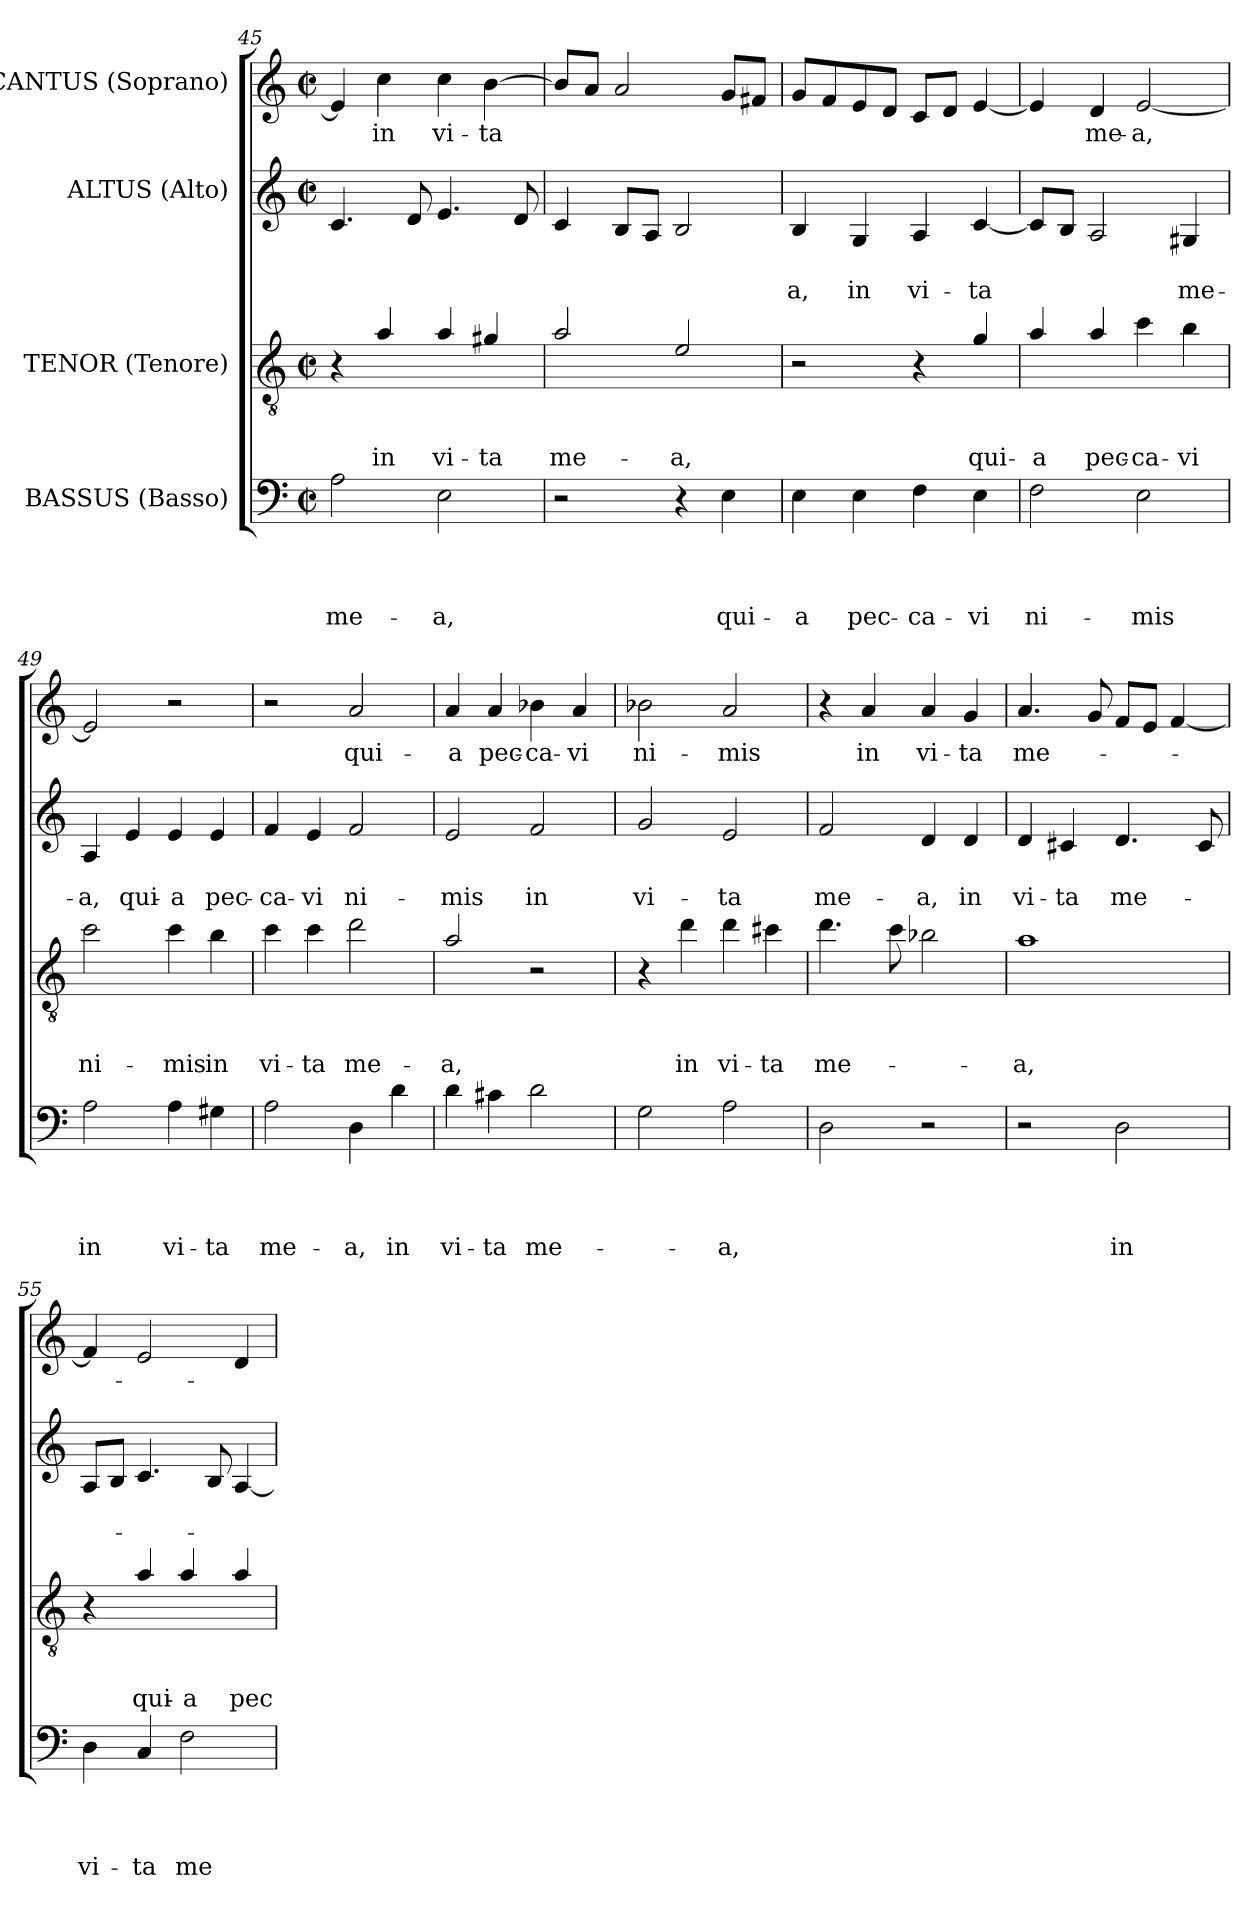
**kern	**text	**text	**text	**text	**kern	**text	**text	**text	**kern	**text	**text	**kern	**text
*part4	*part4	*part4	*part4	*part4	*part3	*part3	*part3	*part3	*part2	*part2	*part2	*part1	*part1
*staff4	*staff4	*staff4	*staff4	*staff4	*staff3	*staff3	*staff3	*staff3	*staff2	*staff2	*staff2	*staff1	*staff1
*I"BASSUS (Basso)	*	*	*	*	*I"TENOR (Tenore)	*	*	*	*I"ALTUS (Alto)	*	*	*I"CANTUS (Soprano)	*
*clefF4	*	*	*	*	*clefGv2	*	*	*	*clefG2	*	*	*clefG2	*
*	*	*	*	*	*ITrd8c14	*	*	*	*	*	*	*	*
*k[]	*	*	*	*	*k[]	*	*	*	*k[]	*	*	*k[]	*
*C:	*	*	*	*	*C:	*	*	*	*C:	*	*	*C:	*
*M2/2	*	*	*	*	*M2/2	*	*	*	*M2/2	*	*	*M2/2	*
*met(c|)	*	*	*	*	*met(c|)	*	*	*	*met(c|)	*	*	*met(c|)	*
=45	=45	=45	=45	=45	=45	=45	=45	=45	=45	=45	=45	=45	=45
!	!	!	!	!LO:LY:b	!	!	!	!	!	!	!	!	!
2A\	.	.	.	me-	4r	.	.	.	4.c/	.	.	4e/]	.
!	!	!	!	!	!	!	!	!LO:LY:b	!	!	!	!	!LO:LY:b
.	.	.	.	.	4A/	.	.	in	.	.	.	4cc\	in
.	.	.	.	.	.	.	.	.	8d/	.	.	.	.
!	!	!	!	!LO:LY:b	!	!	!	!LO:LY:b	!	!	!	!	!LO:LY:b
2E\	.	.	.	-a,	4A/	.	.	vi-	4.e/	.	.	4cc\	vi-
!	!	!	!	!	!	!	!	!LO:LY:b	!	!	!	!	!LO:LY:b
.	.	.	.	.	4G#/	.	.	-ta	.	.	.	[4b\	-ta
.	.	.	.	.	.	.	.	.	8d/	.	.	.	.
=46	=46	=46	=46	=46	=46	=46	=46	=46	=46	=46	=46	=46	=46
!	!	!	!	!	!	!	!	!LO:LY:b	!	!	!	!	!
2r	.	.	.	.	2A/	.	.	me-	4c/	.	.	8b/L]	.
.	.	.	.	.	.	.	.	.	.	.	.	8a/J	.
.	.	.	.	.	.	.	.	.	8B/L	.	.	2a/	.
.	.	.	.	.	.	.	.	.	8A/J	.	.	.	.
!	!	!	!	!	!	!	!	!LO:LY:b	!	!	!	!	!
4r	.	.	.	.	2E/	.	.	-a,	2B/	.	.	.	.
!	!	!	!	!LO:LY:b	!	!	!	!	!	!	!	!	!
4E\	.	.	.	qui-	.	.	.	.	.	.	.	8g/L	.
.	.	.	.	.	.	.	.	.	.	.	.	8f#/J	.
!!LO:LB:g=z
=47	=47	=47	=47	=47	=47	=47	=47	=47	=47	=47	=47	=47	=47
!	!	!	!	!LO:LY:b	!	!	!	!	!	!	!LO:LY:b	!	!
4E\	.	.	.	-a	2r	.	.	.	4B/	.	-a,	8g/L	.
.	.	.	.	.	.	.	.	.	.	.	.	8f/	.
!	!	!	!	!LO:LY:b	!	!	!	!	!	!	!LO:LY:b	!	!
4E\	.	.	.	pec-	.	.	.	.	4G/	.	in	8e/	.
.	.	.	.	.	.	.	.	.	.	.	.	8d/J	.
!	!	!	!	!LO:LY:b	!	!	!	!	!	!	!LO:LY:b	!	!
4F\	.	.	.	-ca-	4r	.	.	.	4A/	.	vi-	8c/L	.
.	.	.	.	.	.	.	.	.	.	.	.	8d/J	.
!	!	!	!	!LO:LY:b	!	!	!	!LO:LY:b	!	!	!LO:LY:b	!	!
4E\	.	.	.	-vi	4G/	.	.	qui-	[4c/	.	-ta	[4e/	.
=48	=48	=48	=48	=48	=48	=48	=48	=48	=48	=48	=48	=48	=48
!	!	!	!	!LO:LY:b	!	!	!	!LO:LY:b	!	!	!	!	!
2F\	.	.	.	ni-	4A/	.	.	-a	8c/L]	.	.	4e/]	.
.	.	.	.	.	.	.	.	.	8B/J	.	.	.	.
!	!	!	!	!	!	!	!	!LO:LY:b	!	!	!	!	!LO:LY:b
.	.	.	.	.	4A/	.	.	pec-	2A/	.	.	4d/	me-
!	!	!	!	!LO:LY:b	!	!	!	!LO:LY:b	!	!	!	!	!LO:LY:b
2E\	.	.	.	-mis	4c\	.	.	-ca-	.	.	.	[2e/	-a,
!	!	!	!	!	!	!	!	!LO:LY:b	!	!	!LO:LY:b	!	!
.	.	.	.	.	4B\	.	.	-vi	4G#/	.	me-	.	.
=49	=49	=49	=49	=49	=49	=49	=49	=49	=49	=49	=49	=49	=49
!	!	!	!	!LO:LY:b	!	!	!	!LO:LY:b	!	!	!LO:LY:b	!	!
2A\	.	.	.	in	2c\	.	.	ni-	4A/	.	-a,	2e/]	.
!	!	!	!	!	!	!	!	!	!	!	!LO:LY:b	!	!
.	.	.	.	.	.	.	.	.	4e/	.	qui-	.	.
!	!	!	!	!LO:LY:b	!	!	!	!LO:LY:b	!	!	!LO:LY:b	!	!
4A\	.	.	.	vi-	4c\	.	.	-mis	4e/	.	-a	2r	.
!	!	!	!	!LO:LY:b	!	!	!	!LO:LY:b	!	!	!LO:LY:b	!	!
4G#\	.	.	.	-ta	4B\	.	.	in	4e/	.	pec-	.	.
=50	=50	=50	=50	=50	=50	=50	=50	=50	=50	=50	=50	=50	=50
!	!	!	!	!LO:LY:b	!	!	!	!LO:LY:b	!	!	!LO:LY:b	!	!
2A\	.	.	.	me-	4c\	.	.	vi-	4f/	.	-ca-	2r	.
!	!	!	!	!	!	!	!	!LO:LY:b	!	!	!LO:LY:b	!	!
.	.	.	.	.	4c\	.	.	-ta	4e/	.	-vi	.	.
!	!	!	!	!LO:LY:b	!	!	!	!LO:LY:b	!	!	!LO:LY:b	!	!LO:LY:b
4D\	.	.	.	-a,	2d\	.	.	me-	2f/	.	ni-	2a/	qui-
!	!	!	!	!LO:LY:b	!	!	!	!	!	!	!	!	!
4d\	.	.	.	in	.	.	.	.	.	.	.	.	.
=51	=51	=51	=51	=51	=51	=51	=51	=51	=51	=51	=51	=51	=51
!	!	!	!	!LO:LY:b	!	!	!	!LO:LY:b	!	!	!LO:LY:b	!	!LO:LY:b
4d\	.	.	.	vi-	2A/	.	.	-a,	2e/	.	-mis	4a/	-a
!	!	!	!	!LO:LY:b	!	!	!	!	!	!	!	!	!LO:LY:b
4c#\	.	.	.	-ta	.	.	.	.	.	.	.	4a/	pec-
!	!	!	!	!LO:LY:b	!	!	!	!	!	!	!LO:LY:b	!	!LO:LY:b
2d\	.	.	.	me-	2r	.	.	.	2f/	.	in	4b-X\	-ca-
!	!	!	!	!	!	!	!	!	!	!	!	!	!LO:LY:b
.	.	.	.	.	.	.	.	.	.	.	.	4a/	-vi
=52	=52	=52	=52	=52	=52	=52	=52	=52	=52	=52	=52	=52	=52
!	!	!	!	!	!	!	!	!	!	!	!LO:LY:b	!	!LO:LY:b
2G\	.	.	.	.	4r	.	.	.	2g/	.	vi-	2b-X\	ni-
!	!	!	!	!	!	!	!	!LO:LY:b	!	!	!	!	!
.	.	.	.	.	4d\	.	.	in	.	.	.	.	.
!	!	!	!	!LO:LY:b	!	!	!	!LO:LY:b	!	!	!LO:LY:b	!	!LO:LY:b
2A\	.	.	.	-a,	4d\	.	.	vi-	2e/	.	-ta	2a/	-mis
!	!	!	!	!	!	!	!	!LO:LY:b	!	!	!	!	!
.	.	.	.	.	4c#\	.	.	-ta	.	.	.	.	.
!!LO:PB:g=z
=53	=53	=53	=53	=53	=53	=53	=53	=53	=53	=53	=53	=53	=53
!	!	!	!	!	!	!	!	!LO:LY:b	!	!	!LO:LY:b	!	!
2D\	.	.	.	.	4.d\	.	.	me-	2f/	.	me-	4r	.
!	!	!	!	!	!	!	!	!	!	!	!	!	!LO:LY:b
.	.	.	.	.	.	.	.	.	.	.	.	4a/	in
.	.	.	.	.	8c\	.	.	.	.	.	.	.	.
!	!	!	!	!	!	!	!	!	!	!	!LO:LY:b	!	!LO:LY:b
2r	.	.	.	.	2B-\	.	.	.	4d/	.	-a,	4a/	vi-
!	!	!	!	!	!	!	!	!	!	!	!LO:LY:b	!	!LO:LY:b
.	.	.	.	.	.	.	.	.	4d/	.	in	4g/	-ta
=54	=54	=54	=54	=54	=54	=54	=54	=54	=54	=54	=54	=54	=54
!	!	!	!	!	!	!	!	!LO:LY:b	!	!	!LO:LY:b	!	!LO:LY:b
2r	.	.	.	.	1A	.	.	-a,	4d/	.	vi-	4.a/	me-
!	!	!	!	!	!	!	!	!	!	!	!LO:LY:b	!	!
.	.	.	.	.	.	.	.	.	4c#/	.	-ta	.	.
.	.	.	.	.	.	.	.	.	.	.	.	8g/	.
!	!	!	!	!LO:LY:b	!	!	!	!	!	!	!LO:LY:b	!	!
2D\	.	.	.	in	.	.	.	.	4.d/	.	me-	8f/L	.
.	.	.	.	.	.	.	.	.	.	.	.	8e/J	.
.	.	.	.	.	.	.	.	.	.	.	.	[4f/	.
.	.	.	.	.	.	.	.	.	8c#/	.	.	.	.
=55	=55	=55	=55	=55	=55	=55	=55	=55	=55	=55	=55	=55	=55
!	!	!	!	!LO:LY:b	!	!	!	!	!	!	!	!	!
4D\	.	.	.	vi-	4r	.	.	.	8A/L	.	.	4f/]	.
.	.	.	.	.	.	.	.	.	8B/J	.	.	.	.
!	!	!	!	!LO:LY:b	!	!	!	!LO:LY:b	!	!	!	!	!
4C/	.	.	.	-ta	4A/	.	.	qui-	4.c/	.	.	2e/	.
!	!	!	!	!LO:LY:b	!	!	!	!LO:LY:b	!	!	!	!	!
2F\	.	.	.	me-	4A/	.	.	-a	.	.	.	.	.
.	.	.	.	.	.	.	.	.	8B/	.	.	.	.
!	!	!	!	!	!	!	!	!LO:LY:b	!	!	!	!	!
.	.	.	.	.	4A/	.	.	pec-	[4A/	.	.	4d/	.
=	=	=	=	=	=	=	=	=	=	=	=	=	=
*-	*-	*-	*-	*-	*-	*-	*-	*-	*-	*-	*-	*-	*-
